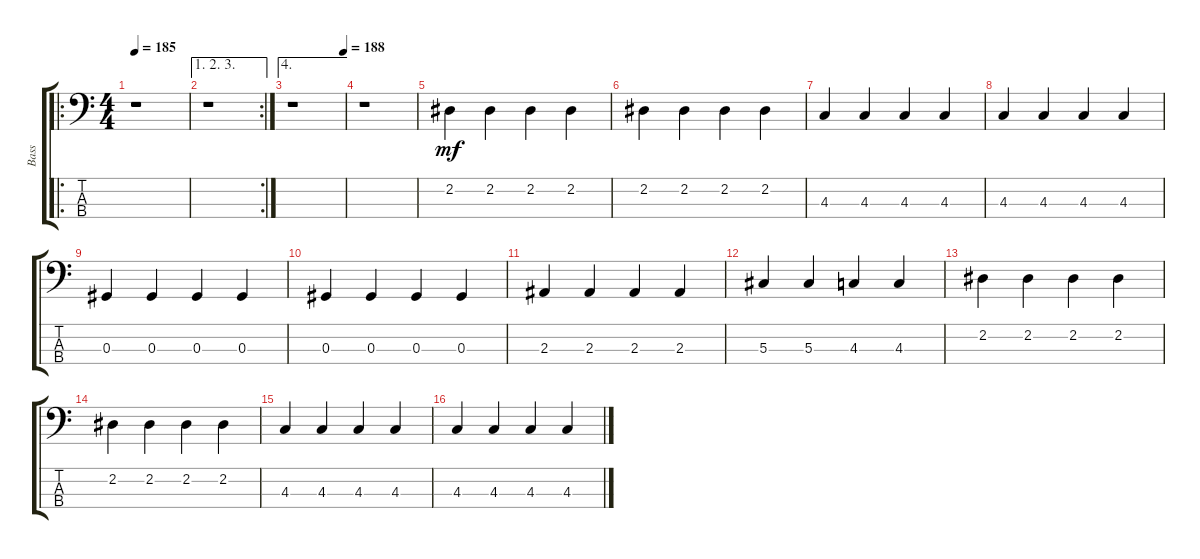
\track ("Bass" "Bass") {instrument electricbassfinger}
\staff {score tabs}
\tuning (Gb2 Db2 Ab1 Eb1) {hide}
\ro
\ts (4 4)
\tempo 185
\clef f4
\ks c
r.1{dy mf instrument electricbassfinger} |
\ae (1 2 3)
\rc 2
r.1 |
\ae 4
\tempo (188 0.984375)
r.1 |
r.1 |
2.2.4 2.2.4 2.2.4 2.2.4 |
2.2.4 2.2.4 2.2.4 2.2.4 |
4.3.4 4.3.4 4.3.4 4.3.4 |
4.3.4 4.3.4 4.3.4 4.3.4 |
0.3.4 0.3.4 0.3.4 0.3.4 |
0.3.4 0.3.4 0.3.4 0.3.4 |
2.3.4 2.3.4 2.3.4 2.3.4 |
5.3.4 5.3.4 4.3.4 4.3.4 |
2.2.4 2.2.4 2.2.4 2.2.4 |
2.2.4 2.2.4 2.2.4 2.2.4 |
4.3.4 4.3.4 4.3.4 4.3.4 |
4.3.4 4.3.4 4.3.4 4.3.4
